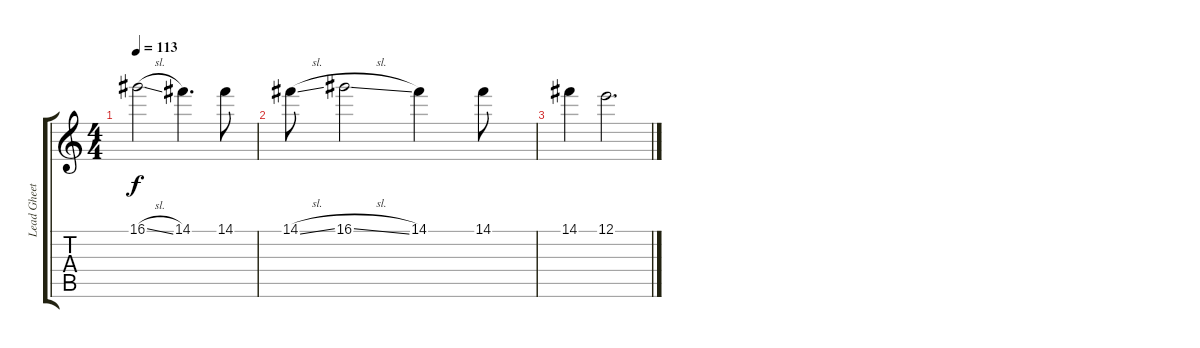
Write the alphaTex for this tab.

\track ("Lead Gheetar" "Lead Gheet") {instrument overdrivenguitar}
\staff {score tabs}
\tuning (E4 B3 G3 D3 A2 E2) {hide}
\ts (4 4)
\tempo 113
\clef g2
\ks c
16.1{sl}.2{dy f} 14.1.4{d} 14.1.8 |
14.1{sl}.8 16.1{sl}.2 14.1.4 14.1.8 |
14.1.4 12.1.2{d}
